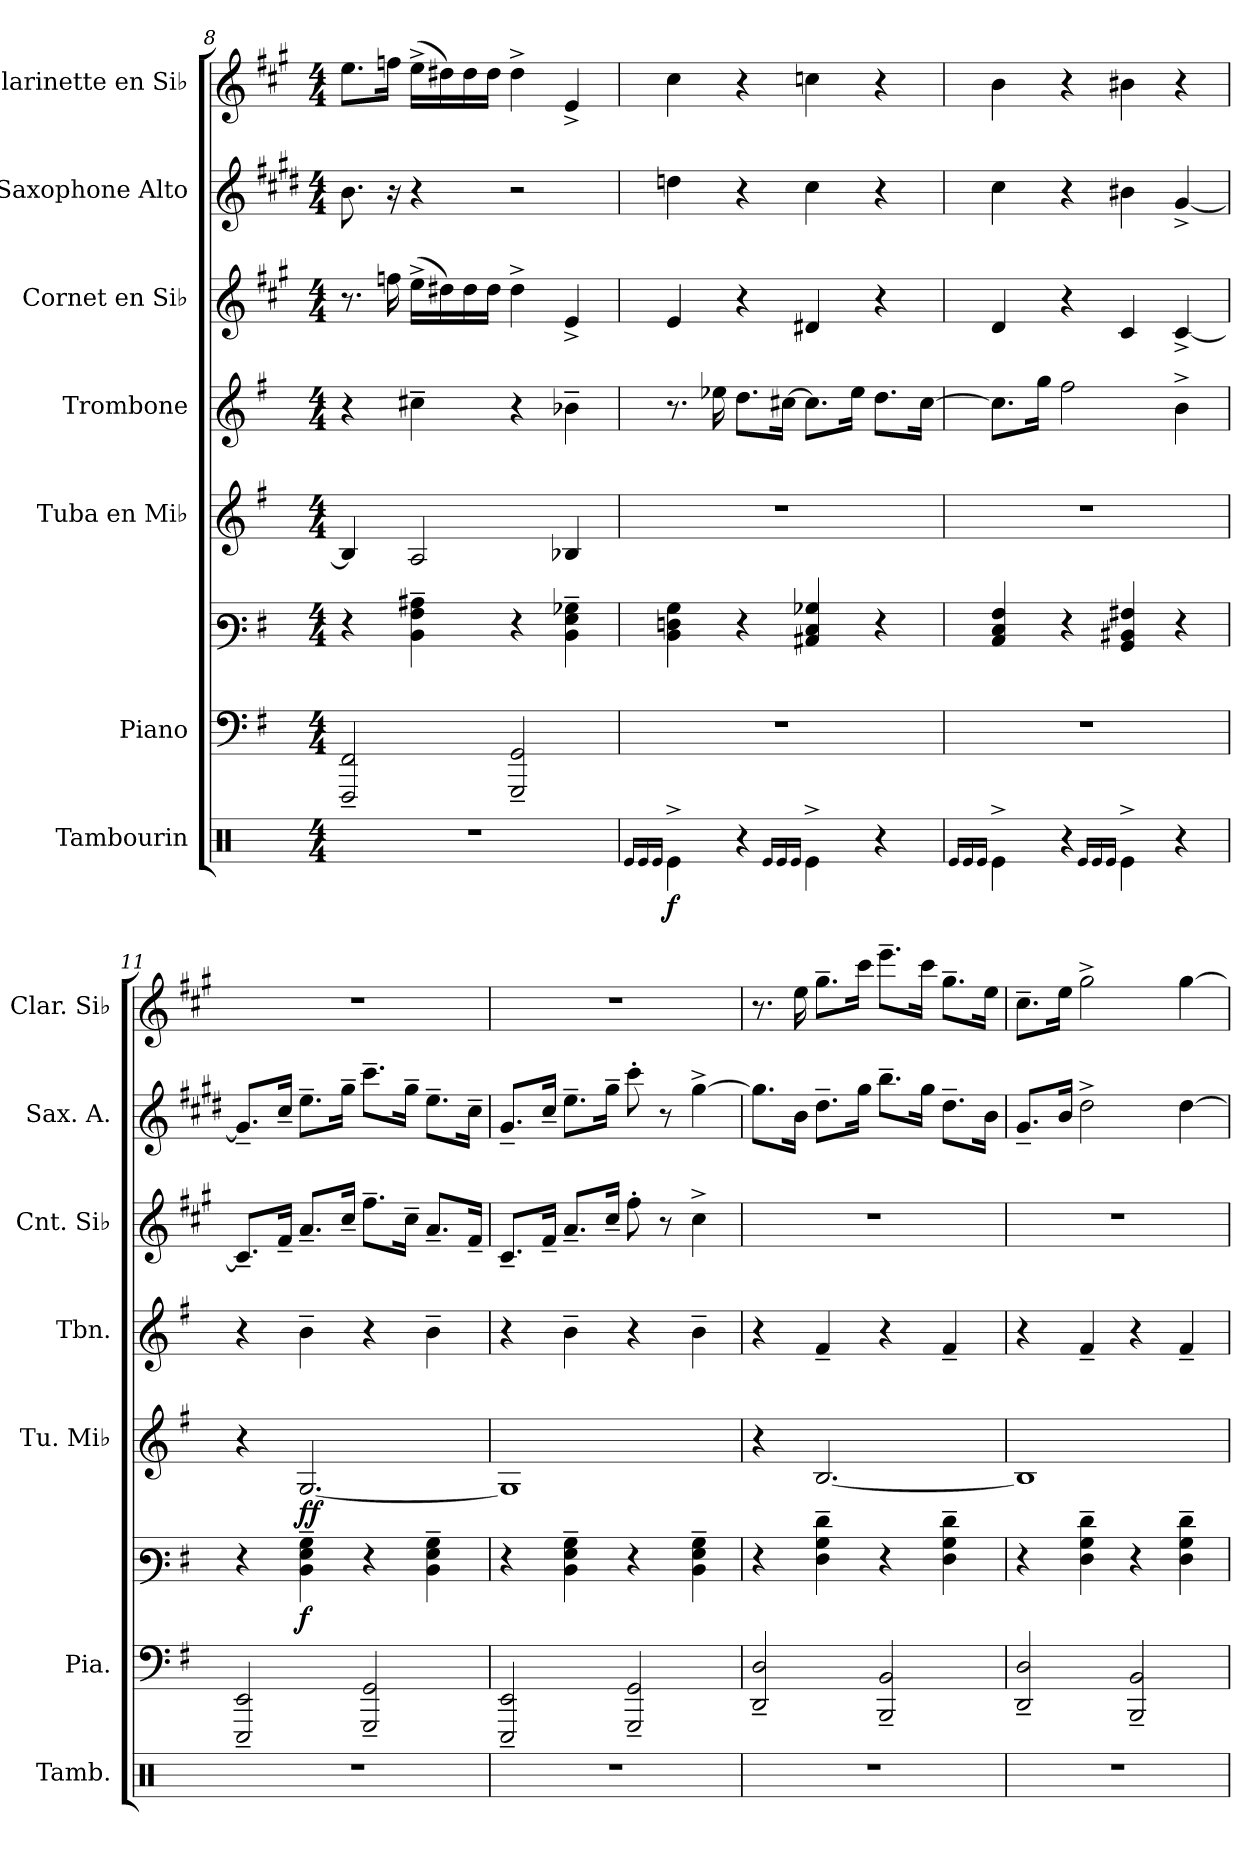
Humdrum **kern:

**kern	**dynam	**kern	**kern	**dynam	**kern	**dynam	**kern	**kern	**kern	**kern
*part7	*part7	*part6	*part6	*part6	*part5	*part5	*part4	*part3	*part2	*part1
*staff8	*staff8	*staff7	*staff6	*staff6/7	*staff5	*staff5	*staff4	*staff3	*staff2	*staff1
*I"Tambourin	*	*I"Piano	*	*	*I"Tuba en Mi♭	*	*I"Trombone	*I"Cornet en Si♭	*I"Saxophone Alto	*I"Clarinette en Si♭
*I'Tamb.	*	*I'Pia.	*	*	*I'Tu. Mi♭	*	*I'Tbn.	*I'Cnt. Si♭	*I'Sax. A.	*I'Clar. Si♭
!!LO:PB:g=z
*clefX	*	*clefF4	*clefF3	*	*clefG2	*	*clefG2	*clefG2	*clefG2	*clefG2
*	*	*	*	*	*ITrd12c21	*	*ITrd8c14	*ITrd1c2	*ITrd5c9	*ITrd1c2
*k[]	*	*k[f#]	*k[f#]	*	*k[f#]	*	*k[f#]	*k[f#]	*k[f#]	*k[f#]
*M4/4	*	*M4/4	*M4/4	*	*M4/4	*	*M4/4	*M4/4	*M4/4	*M4/4
=8	=8	=8	=8	=8	=8	=8	=8	=8	=8	=8
1r	.	2FFF#/~ 2FF#/~	4r	.	4BB-/]	.	4r	8.r	8.d\	8.dd\L
.	.	.	.	.	.	.	.	16ee-X\	16r	16ee-X\Jk
.	.	.	4D\~ 4A\~ 4c#X\~	.	2AA/	.	4c#X~\	(16dd^\LL	4r	(16dd^\LL
.	.	.	.	.	.	.	.	16cc#X\)	.	16cc#X\)
.	.	.	.	.	.	.	.	16cc#\	.	16cc#\
.	.	.	.	.	.	.	.	16cc#\JJ	.	16cc#\JJ
.	.	2GGG/~ 2GG/~	4r	.	.	.	4r	4cc#^\	2r	4cc#^\
.	.	.	4D\~ 4G\~ 4B-X\~	.	4BB-X/	.	4B-X~\	4d^/	.	4d^/
=9	=9	=9	=9	=9	=9	=9	=9	=9	=9	=9
16qRe/LL	.	.	.	.	.	.	.	.	.	.
16qRe/	.	.	.	.	.	.	.	.	.	.
16qRe/JJ	.	.	.	.	.	.	.	.	.	.
!	!LO:DY:b	!	!	!	!	!	!	!	!	!
4Re^\	f	1r	4D\ 4Fn\ 4B\	.	1r	.	8.r	4d/	4fn\	4b\
.	.	.	.	.	.	.	16e-X\	.	.	.
4r	.	.	4r	.	.	.	8.d\L	4r	4r	4r
.	.	.	.	.	.	.	[16c#X\Jk	.	.	.
16qRe/LL	.	.	.	.	.	.	.	.	.	.
16qRe/	.	.	.	.	.	.	.	.	.	.
16qRe/JJ	.	.	.	.	.	.	.	.	.	.
4Re^\	.	.	4C#X/ 4E/ 4B-X/	.	.	.	8.c#\L]	4c#X/	4e\	4b-X\
.	.	.	.	.	.	.	16e-\Jk	.	.	.
4r	.	.	4r	.	.	.	8.d\L	4r	4r	4r
.	.	.	.	.	.	.	[16c#\Jk	.	.	.
=10	=10	=10	=10	=10	=10	=10	=10	=10	=10	=10
16qRe/LL	.	.	.	.	.	.	.	.	.	.
16qRe/	.	.	.	.	.	.	.	.	.	.
16qRe/JJ	.	.	.	.	.	.	.	.	.	.
4Re^\	.	1r	4C/ 4E/ 4A/	.	1r	.	8.c#\L]	4c/	4e\	4a\
.	.	.	.	.	.	.	16g\Jk	.	.	.
4r	.	.	4r	.	.	.	2f#\	4r	4r	4r
16qRe/LL	.	.	.	.	.	.	.	.	.	.
16qRe/	.	.	.	.	.	.	.	.	.	.
16qRe/JJ	.	.	.	.	.	.	.	.	.	.
4Re^\	.	.	4BB/ 4D#X/ 4A#X/	.	.	.	.	4B/	4d#X\	4a#X\
4r	.	.	4r	.	.	.	4B^\	[4B^/	[4B^/	4r
!!LO:PB:g=z
=11	=11	=11	=11	=11	=11	=11	=11	=11	=11	=11
1r	.	2EEE/~ 2EE/~	4r	.	4r	.	4r	8.B~/L]	8.B~/L]	1r
.	.	.	.	.	.	.	.	16e~/Jk	16e~/Jk	.
!	!	!	!	!LO:DY:b	!	!LO:DY:b	!	!	!	!
.	.	.	4D\~ 4G\~ 4B\~	f	[2.GG/	ff	4B~\	8.g~/L	8.g~\L	.
.	.	.	.	.	.	.	.	16b~/Jk	16b~\Jk	.
.	.	2GGG/~ 2GG/~	4r	.	.	.	4r	8.ee~\L	8.ee~\L	.
.	.	.	.	.	.	.	.	16b~\Jk	16b~\Jk	.
.	.	.	4D\~ 4G\~ 4B\~	.	.	.	4B~\	8.g~/L	8.g~\L	.
.	.	.	.	.	.	.	.	16e~/Jk	16e~\Jk	.
=12	=12	=12	=12	=12	=12	=12	=12	=12	=12	=12
1r	.	2EEE/~ 2EE/~	4r	.	1GG]	.	4r	8.B~/L	8.B~/L	1r
.	.	.	.	.	.	.	.	16e~/Jk	16e~/Jk	.
.	.	.	4D\~ 4G\~ 4B\~	.	.	.	4B~\	8.g~/L	8.g~\L	.
.	.	.	.	.	.	.	.	16b~/Jk	16b~\Jk	.
.	.	2GGG/~ 2GG/~	4r	.	.	.	4r	8ee'\	8ee'\	.
.	.	.	.	.	.	.	.	8r	8r	.
.	.	.	4D\~ 4G\~ 4B\~	.	.	.	4B~\	4b^\	[4b^\	.
=13	=13	=13	=13	=13	=13	=13	=13	=13	=13	=13
1r	.	2DD/~ 2D/~	4r	.	4r	.	4r	1r	8.b\L]	8.r
.	.	.	.	.	.	.	.	.	16d\Jk	16dd\
.	.	.	4F#\~ 4B\~ 4f#\~	.	[2.BB/	.	4F#~/	.	8.f#~\L	8.ff#~\L
.	.	.	.	.	.	.	.	.	16b\Jk	16bb\Jk
.	.	2BBB/~ 2BB/~	4r	.	.	.	4r	.	8.dd~\L	8.ddd~\L
.	.	.	.	.	.	.	.	.	16b\Jk	16bb\Jk
.	.	.	4F#\~ 4B\~ 4f#\~	.	.	.	4F#~/	.	8.f#~\L	8.ff#~\L
.	.	.	.	.	.	.	.	.	16d\Jk	16dd\Jk
=14	=14	=14	=14	=14	=14	=14	=14	=14	=14	=14
1r	.	2DD/~ 2D/~	4r	.	1BB]	.	4r	1r	8.B~/L	8.b~\L
.	.	.	.	.	.	.	.	.	16d/Jk	16dd\Jk
.	.	.	4F#\~ 4B\~ 4f#\~	.	.	.	4F#~/	.	2f#^\	2ff#^\
.	.	2BBB/~ 2BB/~	4r	.	.	.	4r	.	.	.
.	.	.	4F#\~ 4B\~ 4f#\~	.	.	.	4F#~/	.	[4f#\	[4ff#\
=	=	=	=	=	=	=	=	=	=	=
*-	*-	*-	*-	*-	*-	*-	*-	*-	*-	*-
